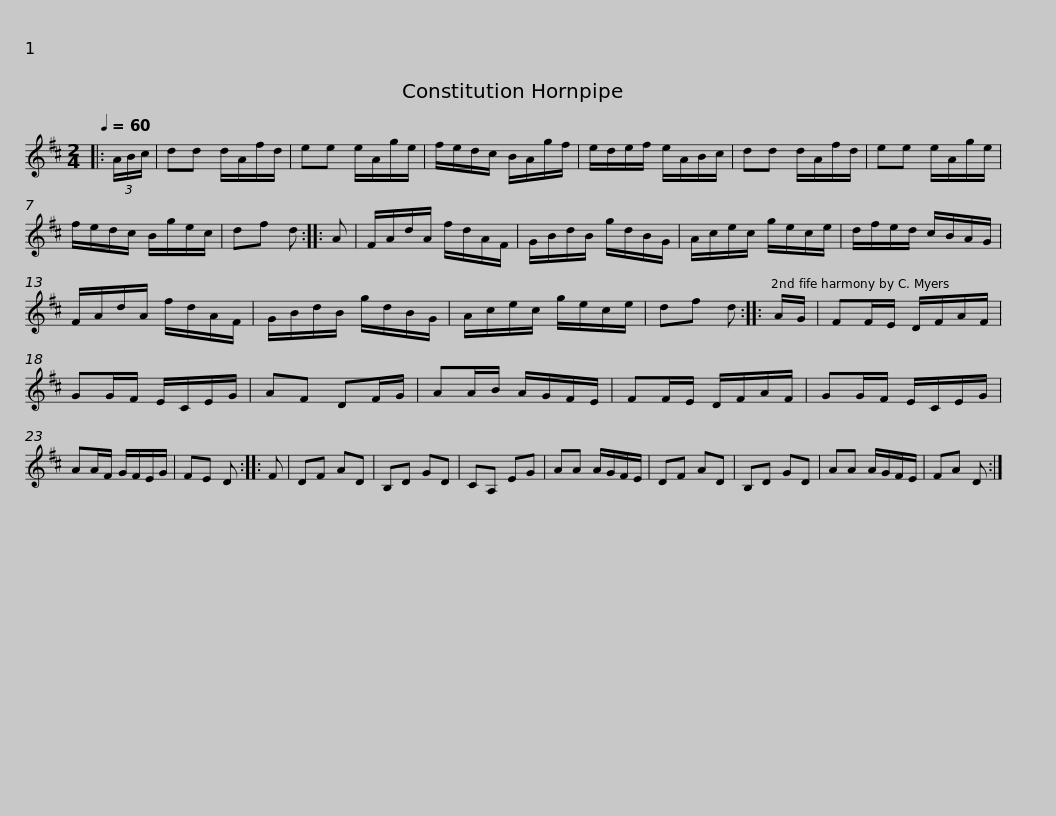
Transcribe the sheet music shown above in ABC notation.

X:1
L:1/8
Q:1/4=60
M:2/4
I:linebreak $
K:none
V:1 treble transpose="8 "
V:1
[K:D]|: (3A/B/c/ | dd d/A/f/d/ | ee e/A/g/e/ | f/e/d/c/ B/A/g/f/ | e/d/e/f/ e/A/B/c/ | %5
 dd d/A/f/d/ | ee e/A/g/e/ |$ f/e/d/c/ B/g/e/c/ | df d :: A | %10
 F/A/d/A/ f/d/A/F/ | G/B/d/B/ g/d/B/G/ | A/c/e/c/ g/e/c/e/ | d/f/e/d/ c/B/A/G/ |$ F/A/d/A/ f/d/A/F/ | %15
 G/B/d/B/ g/d/B/G/ | A/c/e/c/ g/e/c/e/ | df d :: A/G/ | FF/E/ D/F/A/F/ | %20
 GG/F/ E/C/E/G/ |$ AF DF/G/ | AA/B/ A/G/F/E/ | FF/E/ D/F/A/F/ | GG/F/ E/C/E/G/ | %25
 AA/F/ G/F/E/G/ | FE D :: F | DF AD |$ B,D GD | %30
 CA, EG | AA A/G/F/E/ | DF AD | B,D GD | AA A/G/F/E/ | %35
 FA D :| %36
